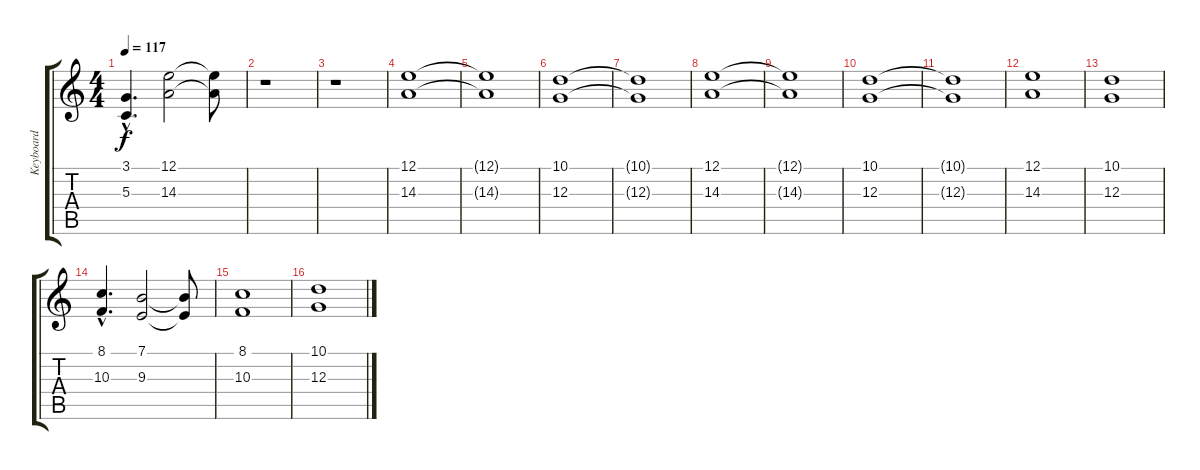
\track ("Keyboard" "Keyboard") {instrument stringensemble1}
\staff {score tabs}
\tuning (E4 B3 G3 D3 A2 E2) {hide}
\ts (4 4)
\tempo 117
\clef g2
\ks c
(3.1{hac t} 5.3{hac t}).4{d dy f} (12.1 14.3).2 (12.1{t} 14.3{t}).8 |
r.1 |
r.1 |
(12.1 14.3).1 |
(12.1{t} 14.3{t}).1 |
(10.1 12.3).1 |
(10.1{t} 12.3{t}).1 |
(12.1 14.3).1 |
(12.1{t} 14.3{t}).1 |
(10.1 12.3).1 |
(10.1{t} 12.3{t}).1 |
(12.1 14.3).1 |
(10.1 12.3).1 |
(8.1{hac} 10.3{hac}).4{d} (7.1 9.3).2 (7.1{t} 9.3{t}).8 |
(8.1 10.3).1 |
(10.1 12.3).1
